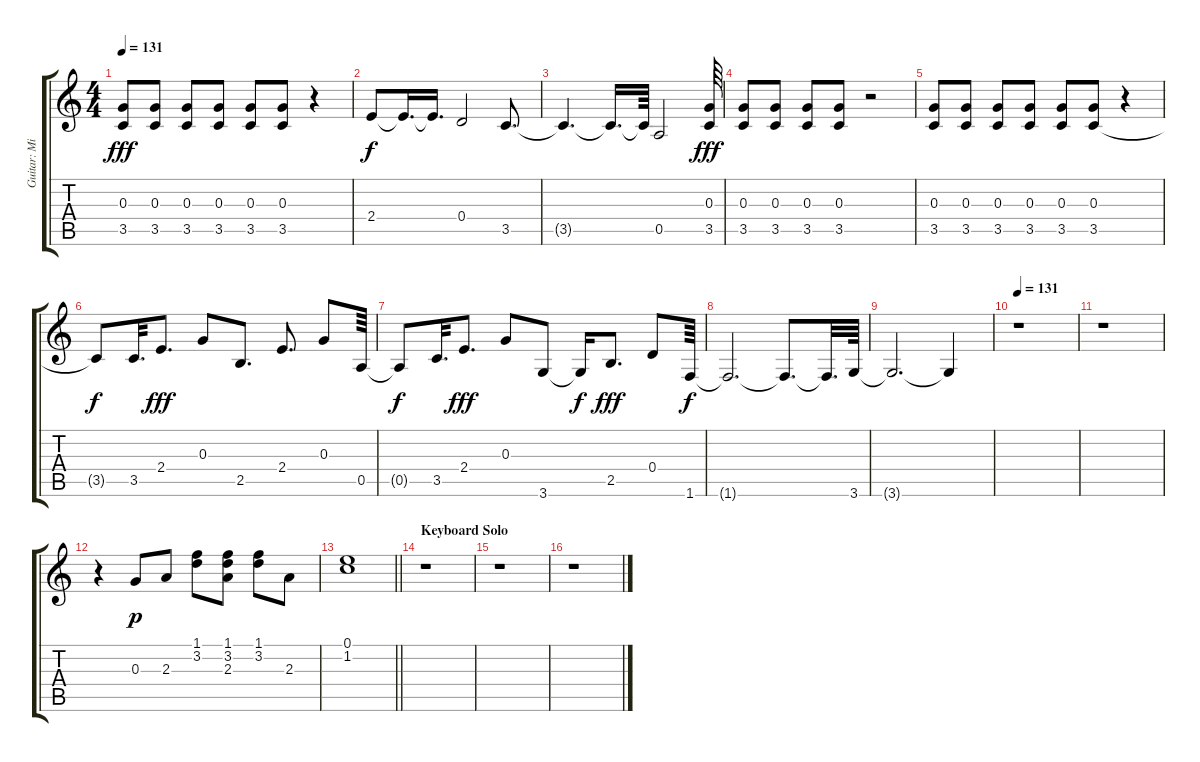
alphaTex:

\track ("Guitar: Mick Ralphs" "Guitar: Mi") {instrument electricguitarjazz}
\staff {score tabs}
\tuning (E4 B3 G3 D3 A2 E2) {hide}
\ts (4 4)
\tempo 131
\clef g2
\ks c
(0.3 3.5).8{dy fff} (0.3 3.5).8 (0.3 3.5).8 (0.3 3.5).8 (0.3 3.5).8 (0.3 3.5).8 r.4 |
2.4.8{dy f} 2.4{t}.16{d} 2.4{t}.16{d} 0.4.2 3.5.8{d} |
3.5{t}.4{d} 3.5{t}.16{d} 3.5{t}.64 0.5.2 (0.3 3.5).64{dy fff} |
(0.3 3.5).8 (0.3 3.5).8 (0.3 3.5).8 (0.3 3.5).8 r.2 |
(0.3 3.5).8 (0.3 3.5).8 (0.3 3.5).8 (0.3 3.5).8 (0.3 3.5).8 (0.3 3.5).8 r.4 |
3.5{t}.8{dy f} 3.5.32{d} 2.4.8{d dy fff} 0.3.8 2.5.8{d} 2.4.8{d} 0.3.8 0.5.64 |
0.5{t}.8{dy f} 3.5.32{d} 2.4.8{d dy fff} 0.3.8 3.6.8 3.6{t}.16{dy f} 2.5.8{d dy fff} 0.4.8 1.6.64{dy f} |
1.6{t}.2{d} 1.6{t}.8{d} 1.6{t}.32{d} 3.6.64 |
3.6{t}.2{d} 3.6{t}.4 |
\tempo 131
r.1 |
r.1 |
r.4 0.3.8{dy p} 2.3.8 (1.1 3.2).8 (1.1 3.2 2.3).8 (1.1 3.2).8 2.3.8 |
\barLineRight lightlight
(0.1 1.2).1 |
\section ("" "Keyboard Solo")
r.1 |
r.1 |
r.1
